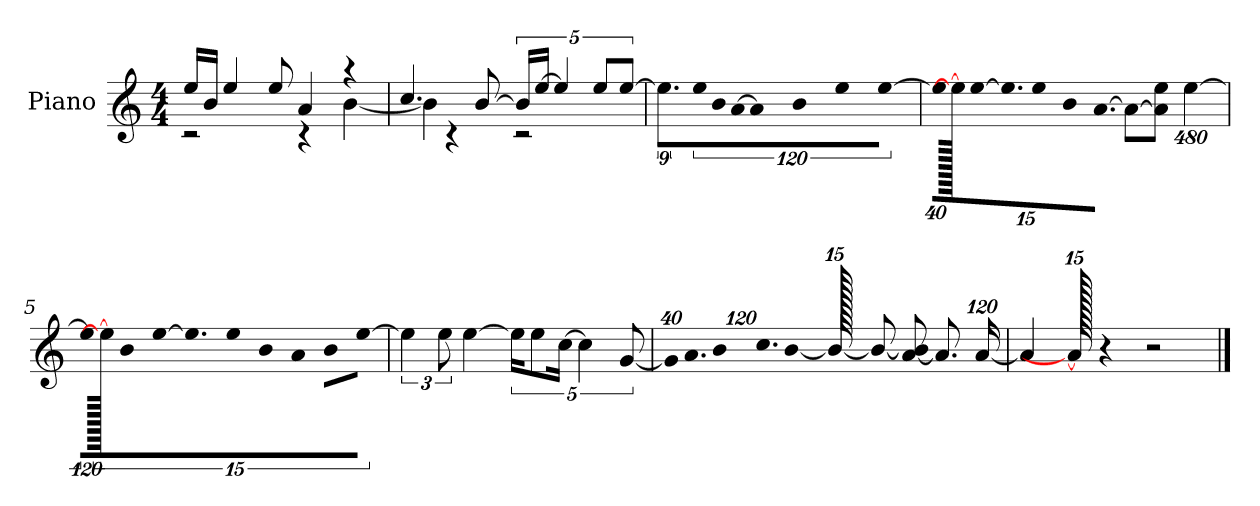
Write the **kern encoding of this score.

**kern
*part1
*staff1
*I"Piano
*I'P-no
*clefG2
*k[]
*M4/4
*MM90
=1
*^
16ee/LL	2r
16b/JJ	.
4ee/	.
8ee/	.
4a/	4r
4r	[4b\
=2	=2
4.cc/	4b\]
.	4r
[8b/	.
20b/LL]	2r
[20ee/JJ	.
5ee/]	.
10ee/L	.
[10ee/J	.
*v	*v
=3
9.ee\L]
!LO:N:vis=16
1920%107ee\L
!LO:N:vis=16
1920%107b\
!LO:N:vis=16
[1920%107a\JJ
!LO:N:vis=4
1920%427a/]
!LO:N:vis=8
640%71b\
!LO:N:vis=4
1920%427ee\
[480%53ee\
=4
*Xbrackettup
!LO:N:vis=32
640%23ee\LLL]
1920ee\_
!LO:N:vis=32
[640%23ee\JJ
!LO:N:vis=8.
640%137ee\]
!LO:N:vis=16
1920%137ee\L
!LO:N:vis=32
640%23b\K
!LO:N:vis=16.
[960%103a\JJ
8a\L_
8a\] 8ee\J
[1920%479ee\
!!LO:LB:g=z
=5
*brackettup
!LO:N:vis=16
1920%107ee\KL]
1920ee\_
!LO:N:vis=8
640%71b\
!LO:N:vis=16
[1920%107ee\K
9.ee\]
!LO:N:vis=16
1920%107ee\K
!LO:N:vis=8
640%71b\J
!LO:N:vis=4
1920%427a/
!LO:N:vis=8
640%71b\L
!LO:N:vis=8
[640%71ee\J
=6
6ee\]
12ee\
[4ee\
20ee\KL]
10ee\
[20cc\Jk
5cc\]
[10g/
=7
*Xbrackettup
!LO:N:vis=32
640%23g/KLL]
!LO:N:vis=16.
960%103a/J
!LO:N:vis=8
960%137b/
!LO:N:vis=16.
960%103cc/L
[384%41b/J
1920b/_
8b/L_
[8a/ 8b/]J
8.a/L]
[1920%119a/Jk
=8
4a/]
1920a/_
4r
2r
==
*-
